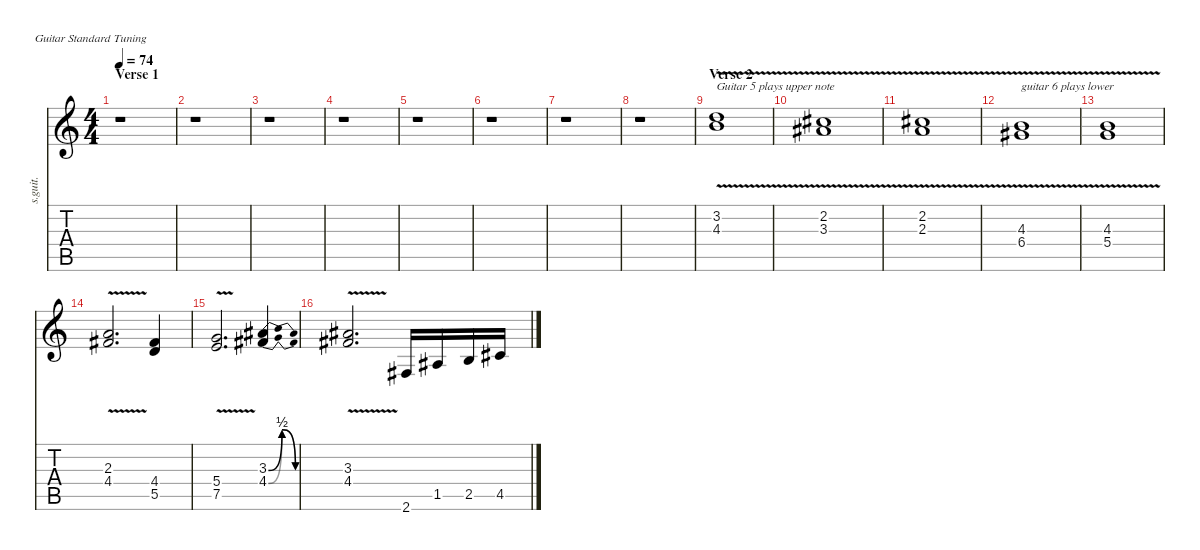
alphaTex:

\defaultSystemsLayout 4
\hideDynamics
\bracketExtendMode nobrackets
\track ("Joe Walsh - Lead Guitar" "s.guit.") {instrument distortionguitar}
\staff {score tabs}
\tuning (E4 B3 G3 D3 A2 E2)
\ts (4 4)
\section ("" "Verse 1")
\tempo 74
\clef g2
\ks c
r.1{dy f} |
r.1 |
r.1 |
r.1 |
r.1 |
r.1 |
r.1 |
r.1 |
\section ("" "Verse 2")
(3.2{v} 4.3{v}).1{txt "Guitar 5 plays upper note" lyrics (0 "") lyrics (1 "") lyrics (2 "") lyrics (3 "") lyrics (4 "")} |
(2.2{v acc #} 3.3{v acc #}).1{lyrics (0 "") lyrics (1 "") lyrics (2 "") lyrics (3 "") lyrics (4 "")} |
(2.2{v acc #} 2.3{v}).1{lyrics (0 "") lyrics (1 "") lyrics (2 "") lyrics (3 "") lyrics (4 "")} |
(4.3{v} 6.4{v acc #}).1{txt "guitar 6 plays lower" lyrics (0 "") lyrics (1 "") lyrics (2 "") lyrics (3 "") lyrics (4 "")} |
(4.3{v} 5.4{v}).1{lyrics (0 "") lyrics (1 "") lyrics (2 "") lyrics (3 "") lyrics (4 "")} |
(2.3{v} 4.4{v acc #}).2{d lyrics (0 "") lyrics (1 "") lyrics (2 "") lyrics (3 "") lyrics (4 "")} (4.4{acc #} 5.5).4{lyrics (0 "") lyrics (1 "") lyrics (2 "") lyrics (3 "") lyrics (4 "")} |
(5.4{v} 7.5{v}).2{d lyrics (0 "") lyrics (1 "") lyrics (2 "") lyrics (3 "") lyrics (4 "")} (3.3{be (bendrelease 0 0 30 2 30 2 60 0) acc #} 4.4{be (bendrelease 0 0 30 2 30 2 60 0) acc #}).4{lyrics (0 "") lyrics (1 "") lyrics (2 "") lyrics (3 "") lyrics (4 "")} |
(3.3{v acc #} 4.4{v acc #}).2{d lyrics (0 "") lyrics (1 "") lyrics (2 "") lyrics (3 "") lyrics (4 "")} 2.6{acc #}.16{lyrics (0 "") lyrics (1 "") lyrics (2 "") lyrics (3 "") lyrics (4 "")} 1.5{acc #}.16{lyrics (0 "") lyrics (1 "") lyrics (2 "") lyrics (3 "") lyrics (4 "")} 2.5.16{lyrics (0 "") lyrics (1 "") lyrics (2 "") lyrics (3 "") lyrics (4 "")} 4.5{acc #}.16{lyrics (0 "") lyrics (1 "") lyrics (2 "") lyrics (3 "") lyrics (4 "")}
